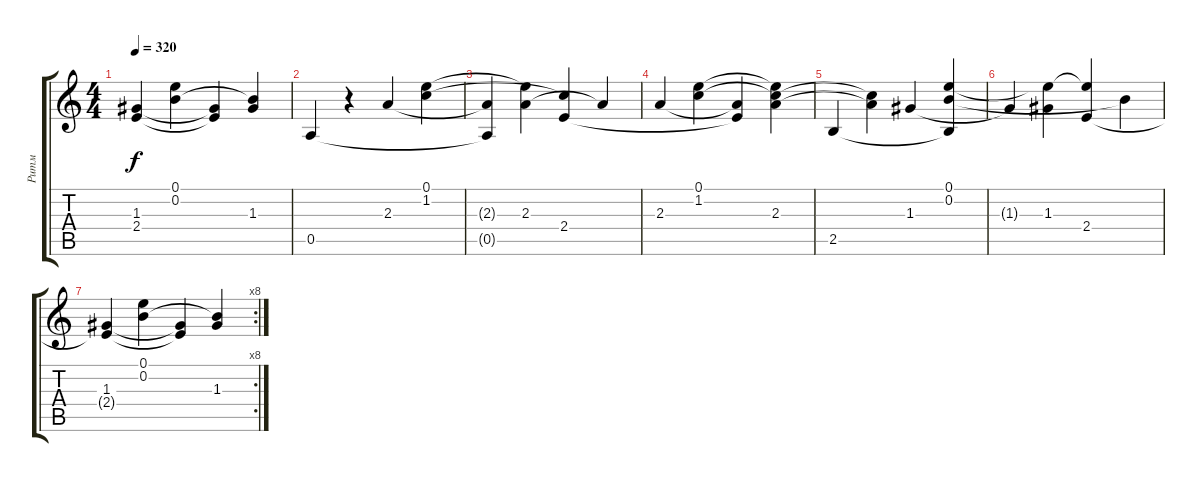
\track ("Ритм" "Ритм") {instrument acousticguitarnylon}
\staff {score tabs}
\tuning (E4 B3 G3 D3 A2 E2) {hide}
\ts (4 4)
\tempo 320
\clef g2
\ks c
(1.3 2.4{t}).4{dy f} (0.1 0.2).4 (1.3{t} 2.4{t}).4 (0.2{t} 1.3).4 |
0.5.4 r.4 2.3.4 (0.1 1.2).4 |
(2.3{t} 0.5{t}).4 (0.1{t} 2.3).4 (1.2{t} 2.4).4 2.3{t}.4 |
2.3.4 (0.1 1.2).4 (2.3{t} 2.4{t}).4 (0.1{t} 1.2{t} 2.3).4 |
2.5.4 (1.2{t} 2.3{t}).4 1.3.4 (0.1 0.2 2.5{t}).4 |
1.3{t}.4 (0.1{t} 1.3).4 (0.1{t} 2.4).4 0.2{t}.4 |
\rc 8
(1.3 2.4{t}).4 (0.1 0.2).4 (1.3{t} 2.4{t}).4 (0.2{t} 1.3).4
